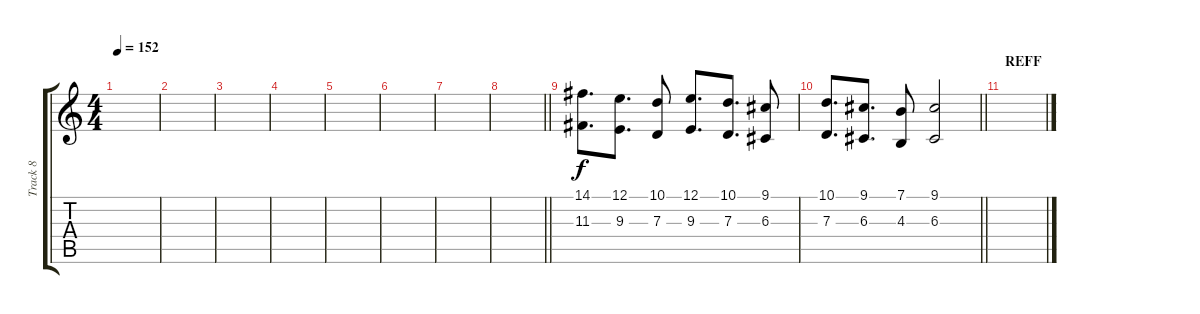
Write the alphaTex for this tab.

\track ("Track 8" "Track 8") {instrument choiraahs}
\staff {score tabs}
\tuning (E4 B3 G3 D3 A2 E2) {hide}
\ts (4 4)
\tempo 152
\clef g2
\ks c
|
|
|
|
|
|
|
\barLineRight lightlight
|
(14.1 11.3).8{d volume 16 instrument synthstrings1} (12.1 9.3).8{d} (10.1 7.3).8 (12.1 9.3).8{d} (10.1 7.3).8{d} (9.1 6.3).8 |
\barLineRight lightlight
(10.1 7.3).8{d} (9.1 6.3).8{d} (7.1 4.3).8 (9.1 6.3).2 |
\section ("" "REFF")
